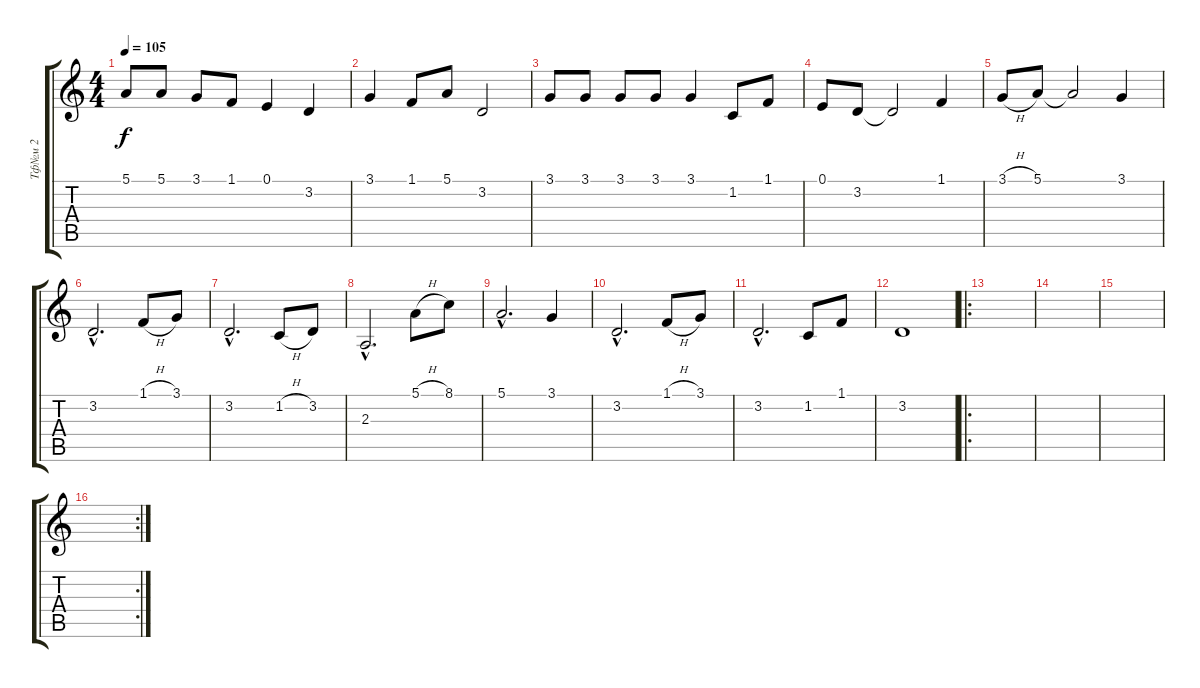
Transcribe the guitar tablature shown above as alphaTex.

\track ("Тф№м 2" "Тф№м 2") {instrument sitar}
\staff {score tabs}
\tuning (E4 B3 G3 D3 A2 E2) {hide}
\ts (4 4)
\tempo 105
\clef g2
\ks c
5.1.8{dy f} 5.1.8 3.1.8 1.1.8 0.1.4 3.2.4 |
3.1.4 1.1.8 5.1.8 3.2.2 |
3.1.8 3.1.8 3.1.8 3.1.8 3.1.4 1.2.8 1.1.8 |
0.1.8 3.2.8 3.2{t}.2 1.1.4 |
3.1{h}.8 5.1.8 5.1{t}.2 3.1.4 |
3.2{hac}.2{d} 1.1{h}.8 3.1.8 |
3.2{hac}.2{d} 1.2{h}.8 3.2.8 |
2.3{hac}.2{d} 5.1{h}.8 8.1.8 |
5.1{hac}.2{d} 3.1.4 |
3.2{hac}.2{d} 1.1{h}.8 3.1.8 |
3.2{hac}.2{d} 1.2.8 1.1.8 |
3.2.1 |
\ro
|
|
|
\rc 2
